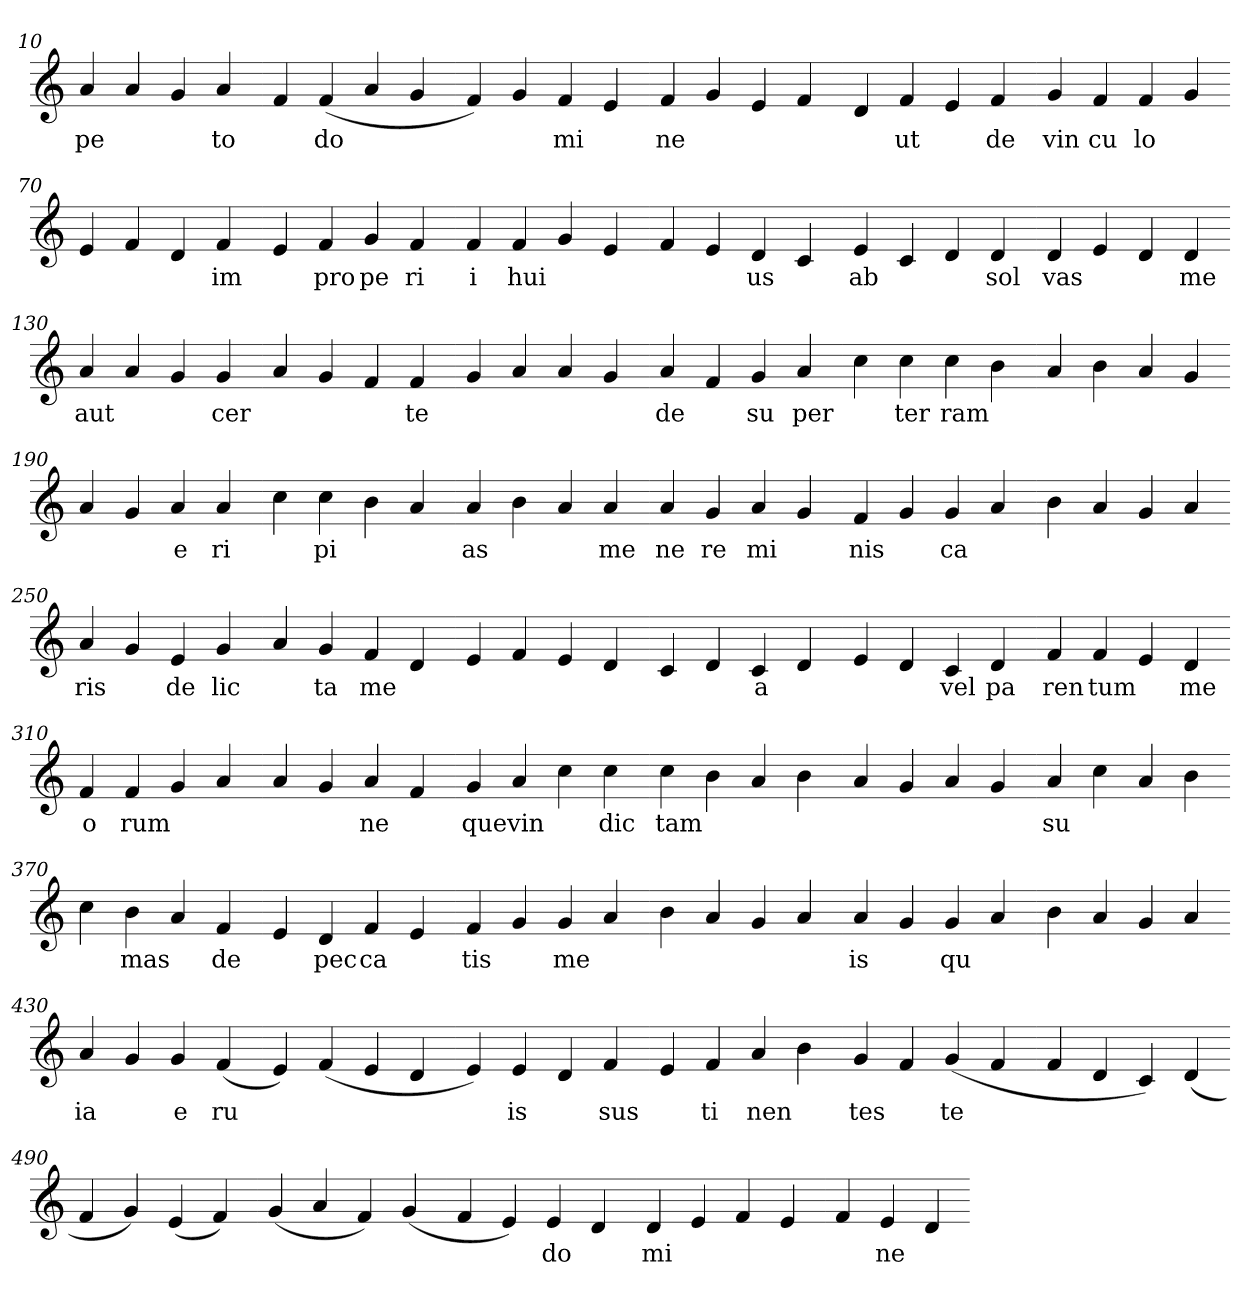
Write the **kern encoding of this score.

**kern	**text
*part1	*part1
*staff1	*staff1
*clefG2	*
=10.	=10.
4a	pe
4a	.
4g	.
4a	to
=20.-	=20.-
4f	.
(>4f	do
4a	.
4g	.
=30.-	=30.-
4f)	.
4g	.
4f	mi
4e	.
=40.-	=40.-
4f	ne
4g	.
4e	.
4f	.
=50.-	=50.-
4d	.
4f	ut
4e	.
4f	de
=60.-	=60.-
4g	vin
4f	cu
4f	lo
4g	.
=70.-	=70.-
4e	.
4f	.
4d	.
4f	im
=80.-	=80.-
4e	.
4f	pro
4g	pe
4f	ri
=90.-	=90.-
4f	i
4f	hui
4g	.
4e	.
=100.-	=100.-
4f	.
4e	.
4d	us
4c	.
=110.-	=110.-
4e	ab
4c	.
4d	.
4d	sol
=120.-	=120.-
4d	vas
4e	.
4d	.
4d	me
=130.-	=130.-
4a	aut
4a	.
4g	.
4g	cer
=140.-	=140.-
4a	.
4g	.
4f	.
4f	te
=150.-	=150.-
4g	.
4a	.
4a	.
4g	.
=160.-	=160.-
4a	de
4f	.
4g	su
4a	per
=170.-	=170.-
4cc	.
4cc	ter
4cc	ram
4b	.
=180.-	=180.-
4a	.
4b	.
4a	.
4g	.
=190.-	=190.-
4a	.
4g	.
4a	e
4a	ri
=200.-	=200.-
4cc	.
4cc	pi
4b	.
4a	.
=210.-	=210.-
4a	as
4b	.
4a	.
4a	me
=220.-	=220.-
4a	ne
4g	re
4a	mi
4g	.
=230.-	=230.-
4f	nis
4g	.
4g	ca
4a	.
=240.-	=240.-
4b	.
4a	.
4g	.
4a	.
=250.-	=250.-
4a	ris
4g	.
4e	de
4g	lic
=260.-	=260.-
4a	.
4g	ta
4f	me
4d	.
=270.-	=270.-
4e	.
4f	.
4e	.
4d	.
=280.-	=280.-
4c	.
4d	.
4c	a
4d	.
=290.-	=290.-
4e	.
4d	.
4c	vel
4d	pa
=300.-	=300.-
4f	ren
4f	tum
4e	.
4d	me
=310.-	=310.-
4f	o
4f	rum
4g	.
4a	.
=320.-	=320.-
4a	.
4g	.
4a	ne
4f	.
=330.-	=330.-
4g	que
4a	vin
4cc	.
4cc	dic
=340.-	=340.-
4cc	tam
4b	.
4a	.
4b	.
=350.-	=350.-
4a	.
4g	.
4a	.
4g	.
=360.-	=360.-
4a	su
4cc	.
4a	.
4b	.
=370.-	=370.-
4cc	.
4b	mas
4a	.
4f	de
=380.-	=380.-
4e	.
4d	pec
4f	ca
4e	.
=390.-	=390.-
4f	tis
4g	.
4g	me
4a	.
=400.-	=400.-
4b	.
4a	.
4g	.
4a	.
=410.-	=410.-
4a	is
4g	.
4g	qu
4a	.
=420.-	=420.-
4b	.
4a	.
4g	.
4a	.
=430.-	=430.-
4a	ia
4g	.
4g	e
(>4f	ru
=440.-	=440.-
4e)	.
(>4f	.
4e	.
4d	.
=450.-	=450.-
4e)	.
4e	is
4d	.
4f	sus
=460.-	=460.-
4e	.
4f	ti
4a	nen
4b	.
=470.-	=470.-
4g	tes
4f	.
(>4g	te
4f	.
=480.-	=480.-
4f	.
4d	.
4c)	.
(>4d	.
=490.-	=490.-
4f	.
4g)	.
(>4e	.
4f)	.
=500.-	=500.-
(>4g	.
4a	.
4f)	.
(>4g	.
=510.-	=510.-
4f	.
4e)	.
4e	do
4d	.
=520.-	=520.-
4d	mi
4e	.
4f	.
4e	.
=530.-	=530.-
4f	.
4e	ne
4d	.
=-	=-
*-	*-
